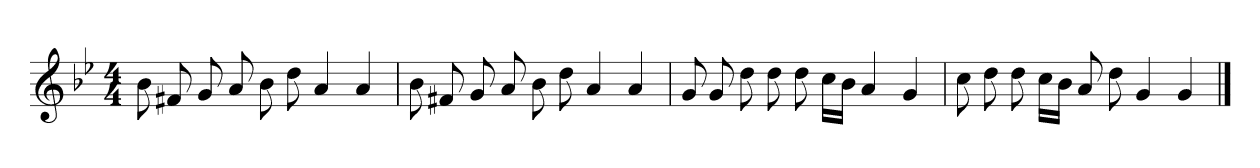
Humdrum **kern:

**kern
*part1
*staff1
*clefG2
*k[b-e-]
*M4/4
=
8b-
8f#X
8g
8a
8b-
8dd
4a
4a
=1
8b-
8f#X
8g
8a
8b-
8dd
4a
4a
=2
8g
8g
8dd
8dd
8dd
16ccLL
16b-JJ
4a
4g
=3
8cc
8dd
8dd
16ccLL
16b-JJ
8a
8dd
4g
4g
==
*-
